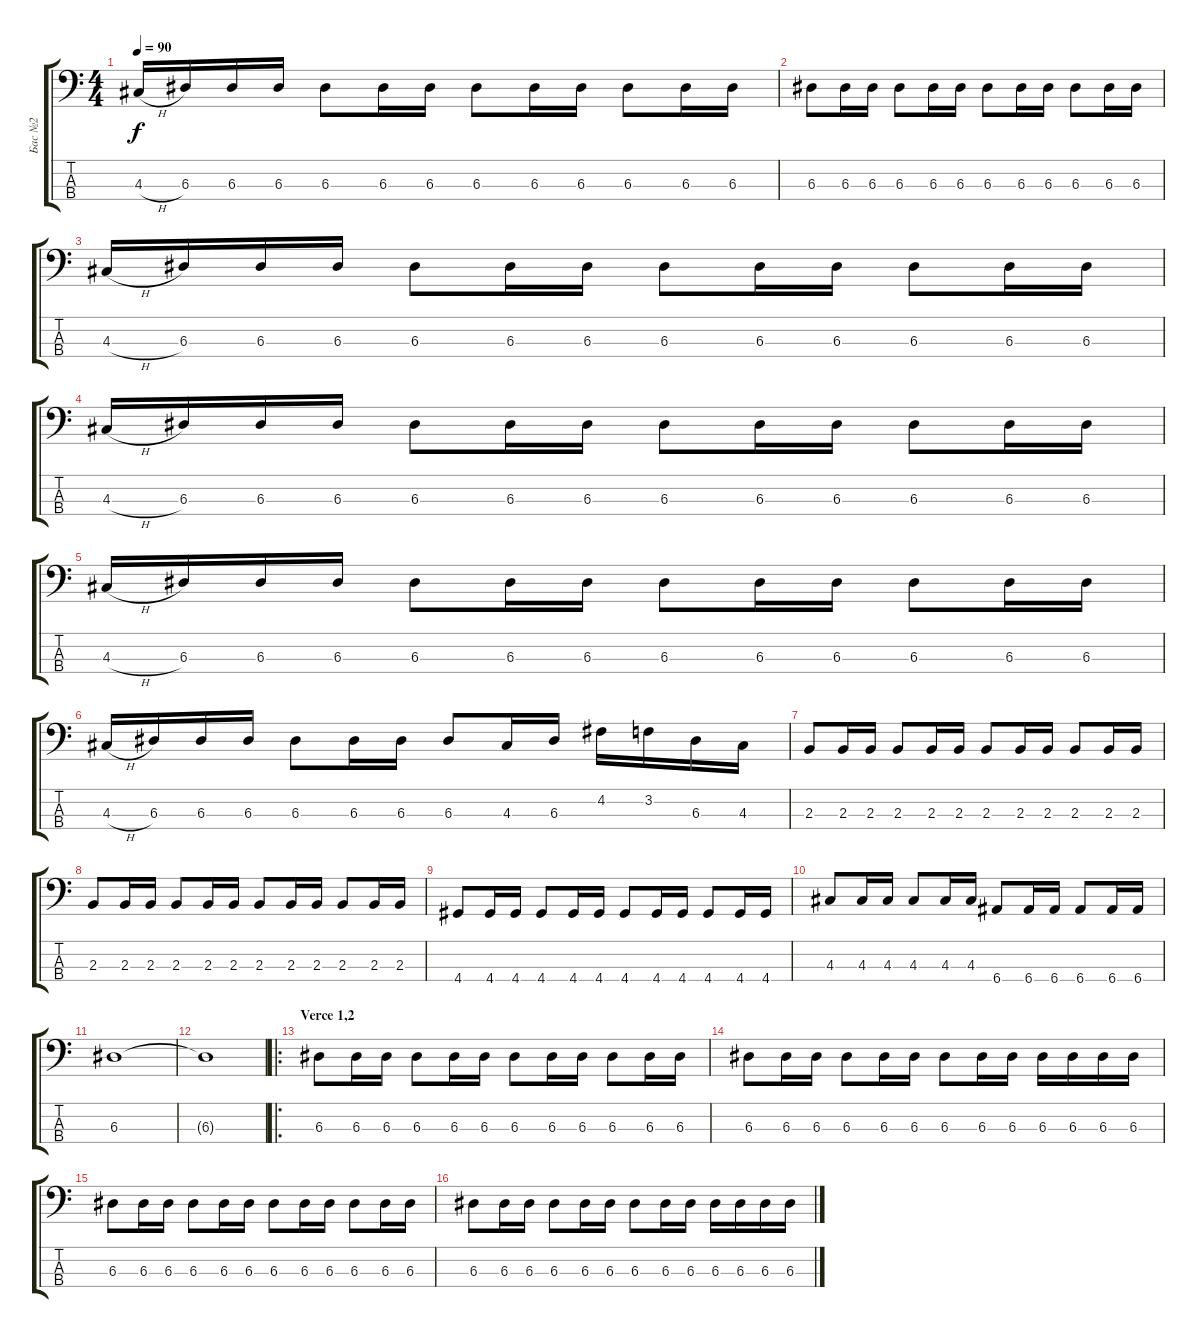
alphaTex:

\track ("Бас №2" "Бас №2") {instrument electricbassfinger}
\staff {score tabs}
\tuning (G2 D2 A1 E1) {hide}
\ts (4 4)
\tempo 90
\clef f4
\ks c
4.3{h}.16{dy f} 6.3.16 6.3.16 6.3.16 6.3.8 6.3.16 6.3.16 6.3.8 6.3.16 6.3.16 6.3.8 6.3.16 6.3.16 |
6.3.8 6.3.16 6.3.16 6.3.8 6.3.16 6.3.16 6.3.8 6.3.16 6.3.16 6.3.8 6.3.16 6.3.16 |
4.3{h}.16 6.3.16 6.3.16 6.3.16 6.3.8 6.3.16 6.3.16 6.3.8 6.3.16 6.3.16 6.3.8 6.3.16 6.3.16 |
4.3{h}.16 6.3.16 6.3.16 6.3.16 6.3.8 6.3.16 6.3.16 6.3.8 6.3.16 6.3.16 6.3.8 6.3.16 6.3.16 |
4.3{h}.16 6.3.16 6.3.16 6.3.16 6.3.8 6.3.16 6.3.16 6.3.8 6.3.16 6.3.16 6.3.8 6.3.16 6.3.16 |
4.3{h}.16 6.3.16 6.3.16 6.3.16 6.3.8 6.3.16 6.3.16 6.3.8 4.3.16 6.3.16 4.2.16 3.2.16 6.3.16 4.3.16 |
2.3.8 2.3.16 2.3.16 2.3.8 2.3.16 2.3.16 2.3.8 2.3.16 2.3.16 2.3.8 2.3.16 2.3.16 |
2.3.8 2.3.16 2.3.16 2.3.8 2.3.16 2.3.16 2.3.8 2.3.16 2.3.16 2.3.8 2.3.16 2.3.16 |
4.4.8 4.4.16 4.4.16 4.4.8 4.4.16 4.4.16 4.4.8 4.4.16 4.4.16 4.4.8 4.4.16 4.4.16 |
4.3.8 4.3.16 4.3.16 4.3.8 4.3.16 4.3.16 6.4.8 6.4.16 6.4.16 6.4.8 6.4.16 6.4.16 |
6.3.1 |
6.3{t}.1 |
\ro
\section ("" "Verce 1,2")
6.3.8{volume 14} 6.3.16 6.3.16 6.3.8 6.3.16 6.3.16 6.3.8 6.3.16 6.3.16 6.3.8 6.3.16 6.3.16 |
6.3.8 6.3.16 6.3.16 6.3.8 6.3.16 6.3.16 6.3.8 6.3.16 6.3.16 6.3.16 6.3.16 6.3.16 6.3.16 |
6.3.8 6.3.16 6.3.16 6.3.8 6.3.16 6.3.16 6.3.8 6.3.16 6.3.16 6.3.8 6.3.16 6.3.16 |
6.3.8 6.3.16 6.3.16 6.3.8 6.3.16 6.3.16 6.3.8 6.3.16 6.3.16 6.3.16 6.3.16 6.3.16 6.3.16
